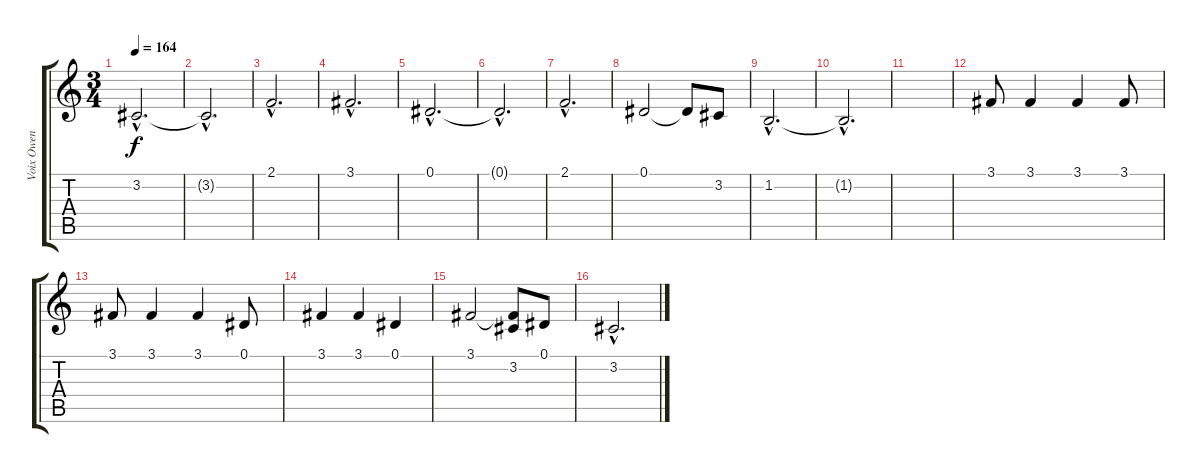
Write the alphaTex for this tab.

\track ("Voix Owen" "Voix Owen") {instrument lead8bassandlead}
\staff {score tabs}
\tuning (Eb4 Bb3 Gb3 Db3 Ab2 Eb2) {hide}
\ts (3 4)
\tempo 164
\clef g2
\ks c
3.2{hac}.2{d dy f} |
3.2{hac t}.2{d} |
2.1{hac}.2{d} |
3.1{hac}.2{d} |
0.1{hac}.2{d} |
0.1{hac t}.2{d} |
2.1{hac}.2{d} |
0.1.2 0.1{t}.8 3.2.8 |
1.2{hac}.2{d} |
1.2{hac t}.2{d} |
|
3.1.8 3.1.4 3.1.4 3.1.8 |
3.1.8 3.1.4 3.1.4 0.1.8 |
3.1.4 3.1.4 0.1.4 |
3.1.2 (3.1{t} 3.2).8 0.1.8 |
3.2{hac}.2{d}
